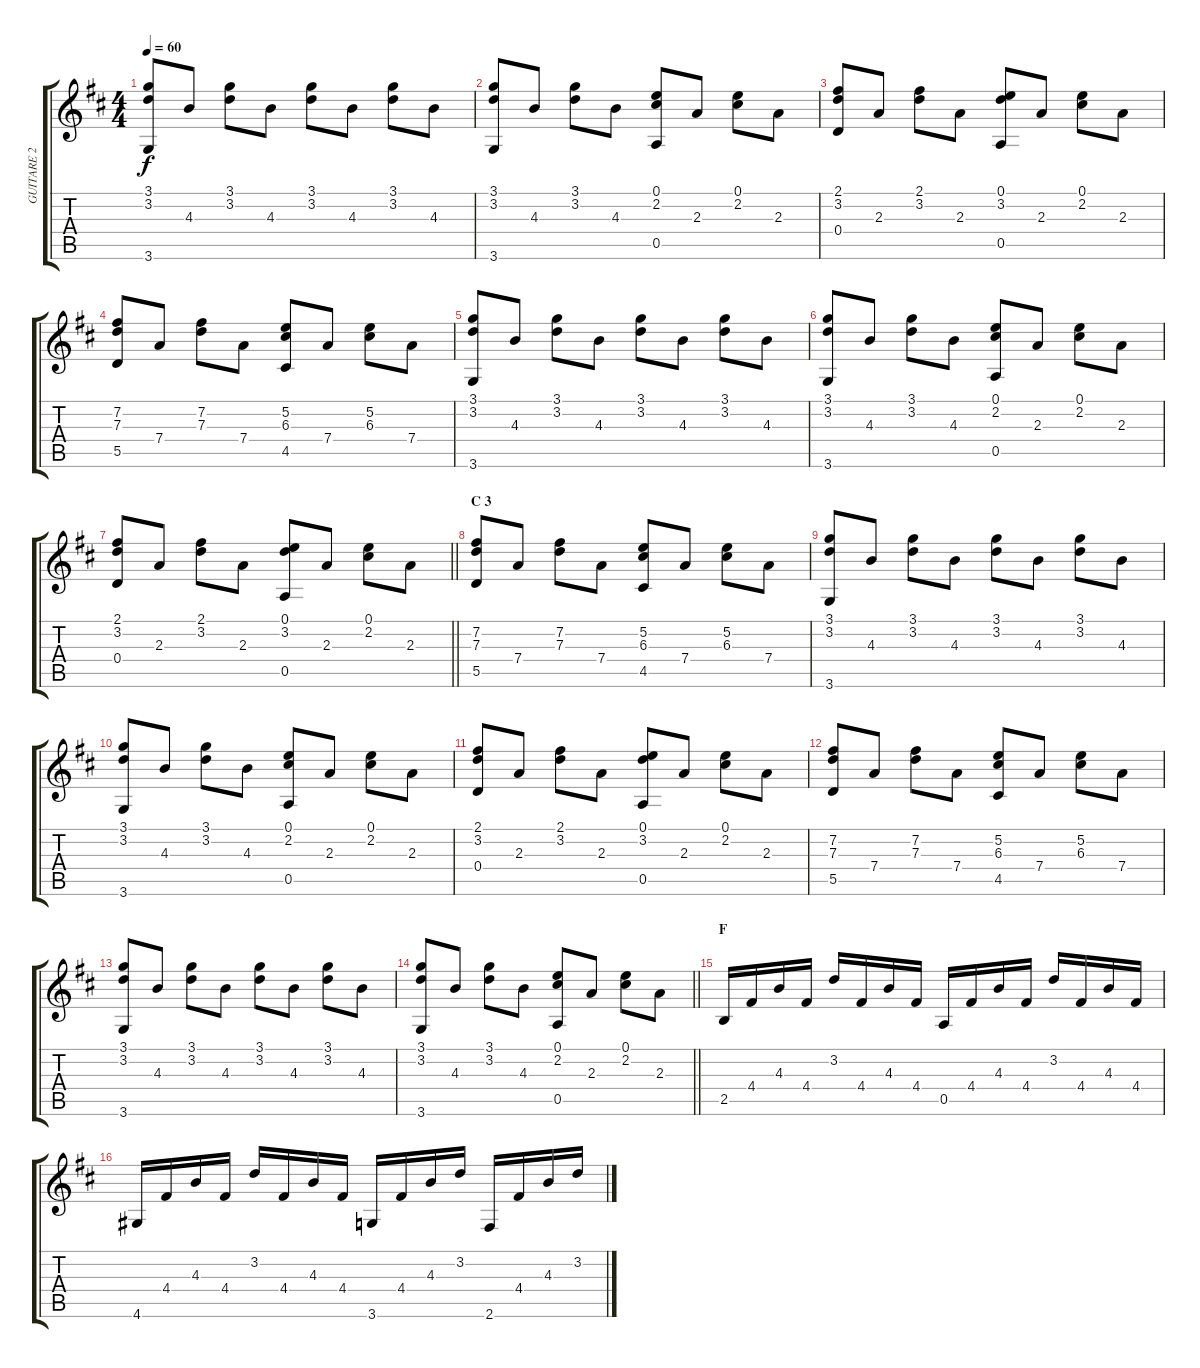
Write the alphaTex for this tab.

\track ("GUITARE 2" "GUITARE 2") {instrument acousticguitarnylon}
\staff {score tabs}
\tuning (E4 B3 G3 D3 A2 E2) {hide}
\ts (4 4)
\tempo 60
\clef g2
\ks d
(3.1 3.2 3.6).8{dy f} 4.3.8 (3.1 3.2).8 4.3.8 (3.1 3.2).8 4.3.8 (3.1 3.2).8 4.3.8 |
(3.1 3.2 3.6).8 4.3.8 (3.1 3.2).8 4.3.8 (0.1 2.2 0.5).8 2.3.8 (0.1 2.2).8 2.3.8 |
(2.1 3.2 0.4).8 2.3.8 (2.1 3.2).8 2.3.8 (0.1 3.2 0.5).8 2.3.8 (0.1 2.2).8 2.3.8 |
(7.2 7.3 5.5).8 7.4.8 (7.2 7.3).8 7.4.8 (5.2 6.3 4.5).8 7.4.8 (5.2 6.3).8 7.4.8 |
(3.1 3.2 3.6).8 4.3.8 (3.1 3.2).8 4.3.8 (3.1 3.2).8 4.3.8 (3.1 3.2).8 4.3.8 |
(3.1 3.2 3.6).8 4.3.8 (3.1 3.2).8 4.3.8 (0.1 2.2 0.5).8 2.3.8 (0.1 2.2).8 2.3.8 |
\barLineRight lightlight
(2.1 3.2 0.4).8 2.3.8 (2.1 3.2).8 2.3.8 (0.1 3.2 0.5).8 2.3.8 (0.1 2.2).8 2.3.8 |
\section ("" "C 3")
(7.2 7.3 5.5).8 7.4.8 (7.2 7.3).8 7.4.8 (5.2 6.3 4.5).8 7.4.8 (5.2 6.3).8 7.4.8 |
(3.1 3.2 3.6).8 4.3.8 (3.1 3.2).8 4.3.8 (3.1 3.2).8 4.3.8 (3.1 3.2).8 4.3.8 |
(3.1 3.2 3.6).8 4.3.8 (3.1 3.2).8 4.3.8 (0.1 2.2 0.5).8 2.3.8 (0.1 2.2).8 2.3.8 |
(2.1 3.2 0.4).8 2.3.8 (2.1 3.2).8 2.3.8 (0.1 3.2 0.5).8 2.3.8 (0.1 2.2).8 2.3.8 |
(7.2 7.3 5.5).8 7.4.8 (7.2 7.3).8 7.4.8 (5.2 6.3 4.5).8 7.4.8 (5.2 6.3).8 7.4.8 |
(3.1 3.2 3.6).8 4.3.8 (3.1 3.2).8 4.3.8 (3.1 3.2).8 4.3.8 (3.1 3.2).8 4.3.8 |
\barLineRight lightlight
(3.1 3.2 3.6).8 4.3.8 (3.1 3.2).8 4.3.8 (0.1 2.2 0.5).8 2.3.8 (0.1 2.2).8 2.3.8 |
\section ("" "F")
2.5.16 4.4.16 4.3.16 4.4.16 3.2.16 4.4.16 4.3.16 4.4.16 0.5.16 4.4.16 4.3.16 4.4.16 3.2.16 4.4.16 4.3.16 4.4.16 |
4.6.16 4.4.16 4.3.16 4.4.16 3.2.16 4.4.16 4.3.16 4.4.16 3.6.16 4.4.16 4.3.16 3.2.16 2.6.16 4.4.16 4.3.16 3.2.16
